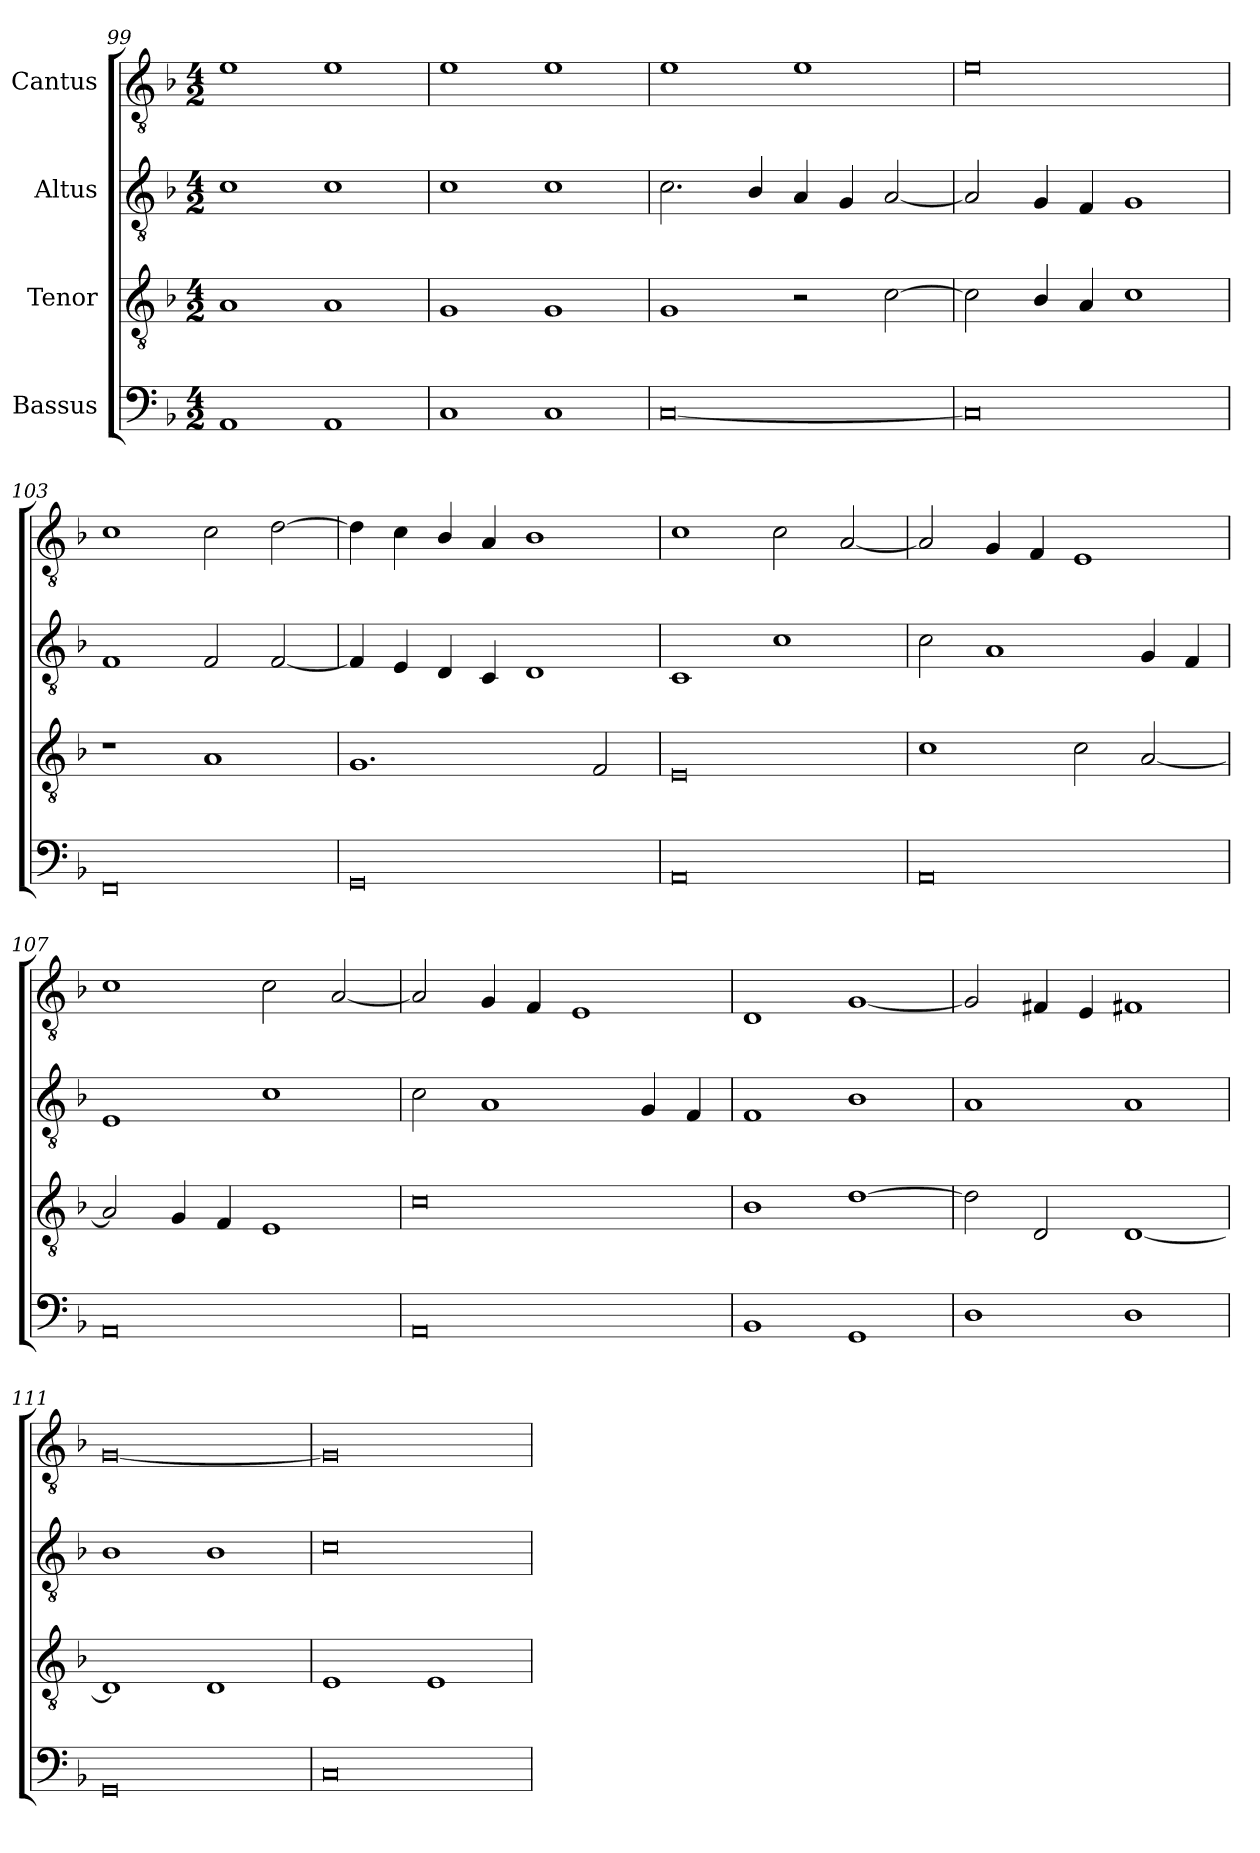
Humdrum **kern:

**kern	**kern	**kern	**kern
*part4	*part3	*part2	*part1
*staff4	*staff3	*staff2	*staff1
*I"Bassus	*I"Tenor	*I"Altus	*I"Cantus
*clefF4	*clefGv2	*clefGv2	*clefGv2
*k[b-]	*k[b-]	*k[b-]	*k[b-]
*M4/2	*M4/2	*M4/2	*M4/2
=99	=99	=99	=99
1AA/	1A/	1c\	1e\
1AA/	1A/	1c\	1e\
=100	=100	=100	=100
1C/	1G/	1c\	1e\
1C/	1G/	1c\	1e\
=101	=101	=101	=101
[0C/	1G/	2.c\	1e\
.	.	4B-/	.
.	2r	4A/	1e\
.	.	4G/	.
.	[2c\	[2A/	.
=102	=102	=102	=102
0C/]	2c\]	2A/]	0e\
.	4B-/	4G/	.
.	4A/	4F/	.
.	1c\	1G/	.
=103	=103	=103	=103
0FF/	1r	1F/	1c\
.	1A/	2F/	2c\
.	.	[2F/	[2d\
=104	=104	=104	=104
0GG/	1.G/	4F/]	4d\]
.	.	4E/	4c\
.	.	4D/	4B-/
.	.	4C/	4A/
.	.	1D/	1B-/
.	2F/	.	.
=105	=105	=105	=105
0AA/	0E/	1C/	1c\
.	.	1c\	2c\
.	.	.	[2A/
=106	=106	=106	=106
0AA/	1c\	2c\	2A/]
.	.	1A/	4G/
.	.	.	4F/
.	2c\	.	1E/
.	[2A/	4G/	.
.	.	4F/	.
=107	=107	=107	=107
0AA/	2A/]	1E/	1c\
.	4G/	.	.
.	4F/	.	.
.	1E/	1c\	2c\
.	.	.	[2A/
=108	=108	=108	=108
0AA/	0c\	2c\	2A/]
.	.	1A/	4G/
.	.	.	4F/
.	.	.	1E/
.	.	4G/	.
.	.	4F/	.
=109	=109	=109	=109
1BB-/	1B-/	1F/	1D/
1GG/	[1d\	1B-/	[1G/
=110	=110	=110	=110
1D/	2d\]	1A/	2G/]
.	2D/	.	4F#X/
.	.	.	4E/
1D/	[1D/	1A/	1F#X/
=111	=111	=111	=111
0GG/	1D/]	1B-/	[0G/
.	1D/	1B-/	.
=112	=112	=112	=112
0C/	1E/	0c\	0G/]
.	1E/	.	.
=	=	=	=
*-	*-	*-	*-
